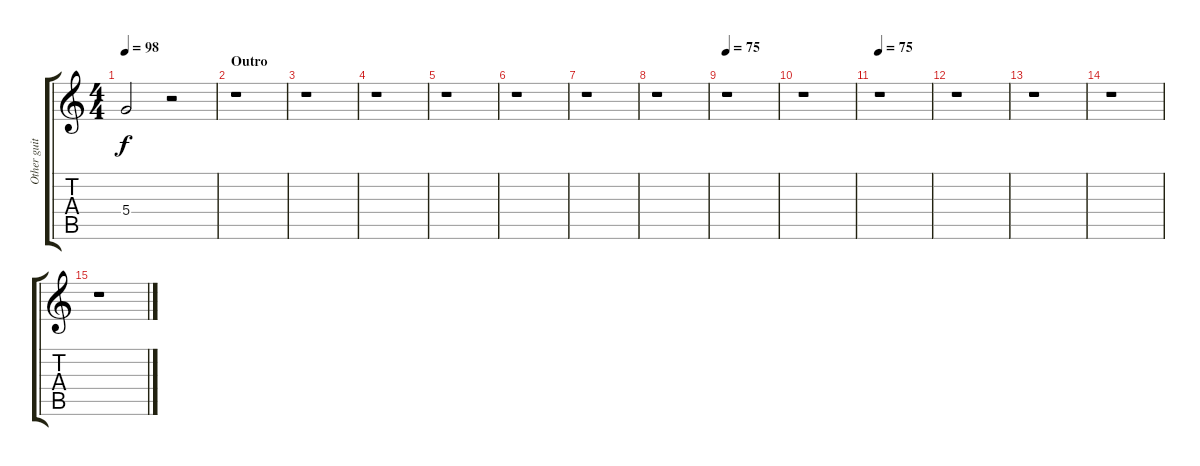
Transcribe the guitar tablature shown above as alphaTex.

\track ("Other guitar 3" "Other guit") {instrument overdrivenguitar}
\staff {score tabs}
\tuning (E4 B3 G3 D3 A2 E2) {hide}
\ts (4 4)
\tempo 98
\clef g2
\ks c
5.4{t}.2{dy f} r.2 |
\section ("" "Outro")
r.1 |
r.1 |
r.1 |
r.1 |
r.1 |
r.1 |
r.1 |
\tempo 75
r.1 |
r.1 |
\tempo 98
\tempo 75
r.1 |
r.1 |
r.1 |
r.1 |
r.1
